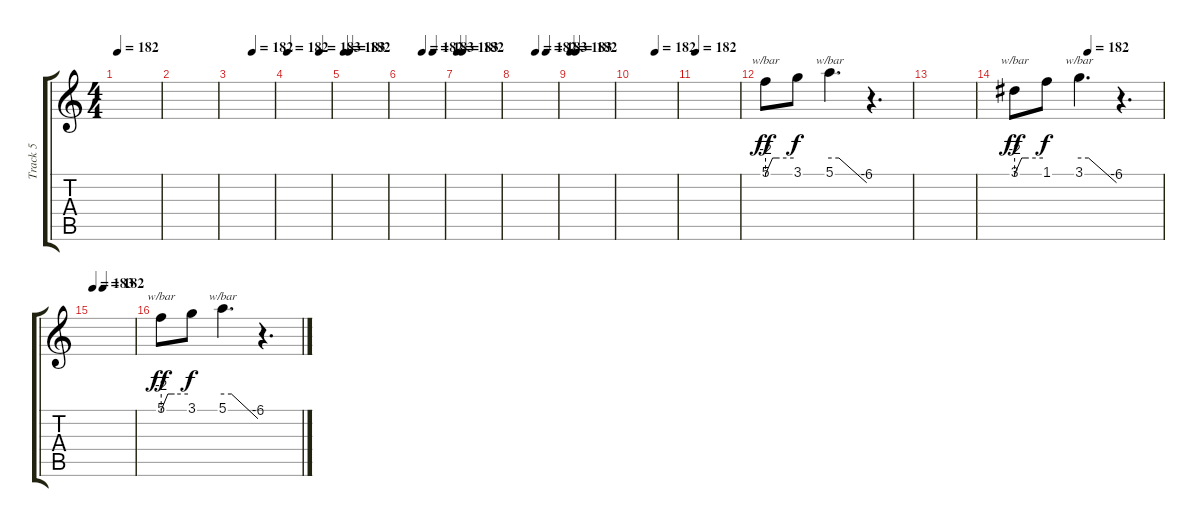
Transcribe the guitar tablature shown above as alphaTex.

\track ("Track 5" "Track 5") {instrument distortionguitar}
\staff {score tabs}
\tuning (E4 B3 G3 D3 A2 E2) {hide}
\ts (4 4)
\tempo 182
\clef g2
\ks c
|
|
\tempo (182 0.5)
|
\tempo 182
\tempo (183 0.75)
|
\tempo 183
\tempo (182 0.125)
|
\tempo (182 0.5)
\tempo (183 0.75)
|
\tempo 183
\tempo (182 0.125)
|
\tempo (182 0.5)
\tempo (183 0.75)
|
\tempo 183
\tempo (182 0.125)
|
\tempo (182 0.5)
|
\tempo 182
|
5.1.8{tbe (custom default 0 -8 15 0 30 0 60 0) dy ff} 3.1.8{dy f} 5.1.4{d tbe (custom default 0 0 15 0 60 -24)} r.4{d} |
|
\tempo (182 0.5)
3.1.8{tbe (custom default 0 -8 15 0 30 0 60 0) dy ff} 1.1.8{dy f} 3.1.4{d tbe (custom default 0 0 15 0 60 -24)} r.4{d} |
\tempo 183
\tempo (182 0.25)
|
5.1.8{tbe (custom default 0 -8 15 0 30 0 60 0) dy ff} 3.1.8{dy f} 5.1.4{d tbe (custom default 0 0 15 0 60 -24)} r.4{d}
